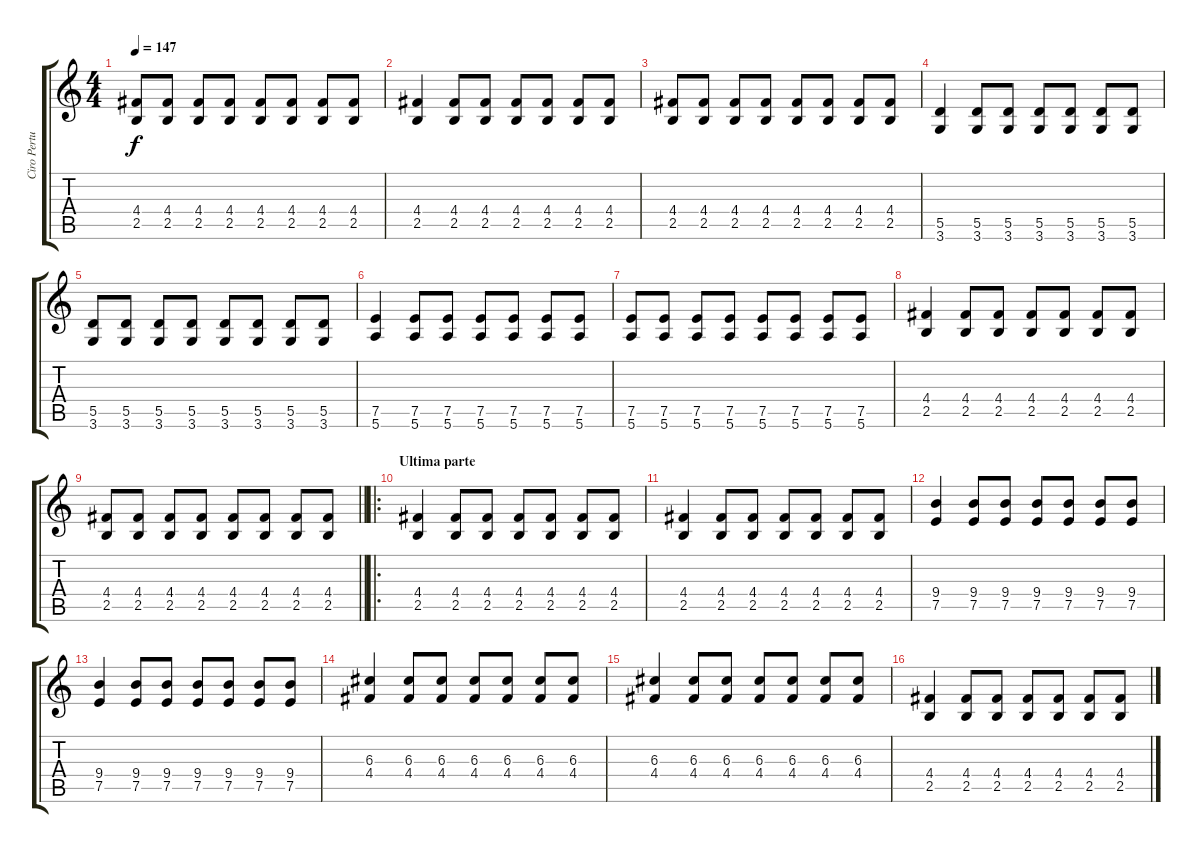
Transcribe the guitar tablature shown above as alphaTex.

\track ("Ciro Pertusi" "Ciro Pertu") {instrument distortionguitar}
\staff {score tabs}
\tuning (E4 B3 G3 D3 A2 E2) {hide}
\ts (4 4)
\tempo 147
\clef g2
\ks c
(4.4 2.5).8{dy f} (4.4 2.5).8 (4.4 2.5).8 (4.4 2.5).8 (4.4 2.5).8 (4.4 2.5).8 (4.4 2.5).8 (4.4 2.5).8 |
(4.4 2.5).4 (4.4 2.5).8 (4.4 2.5).8 (4.4 2.5).8 (4.4 2.5).8 (4.4 2.5).8 (4.4 2.5).8 |
(4.4 2.5).8 (4.4 2.5).8 (4.4 2.5).8 (4.4 2.5).8 (4.4 2.5).8 (4.4 2.5).8 (4.4 2.5).8 (4.4 2.5).8 |
(5.5 3.6).4 (5.5 3.6).8 (5.5 3.6).8 (5.5 3.6).8 (5.5 3.6).8 (5.5 3.6).8 (5.5 3.6).8 |
(5.5 3.6).8 (5.5 3.6).8 (5.5 3.6).8 (5.5 3.6).8 (5.5 3.6).8 (5.5 3.6).8 (5.5 3.6).8 (5.5 3.6).8 |
(7.5 5.6).4 (7.5 5.6).8 (7.5 5.6).8 (7.5 5.6).8 (7.5 5.6).8 (7.5 5.6).8 (7.5 5.6).8 |
(7.5 5.6).8 (7.5 5.6).8 (7.5 5.6).8 (7.5 5.6).8 (7.5 5.6).8 (7.5 5.6).8 (7.5 5.6).8 (7.5 5.6).8 |
(4.4 2.5).4 (4.4 2.5).8 (4.4 2.5).8 (4.4 2.5).8 (4.4 2.5).8 (4.4 2.5).8 (4.4 2.5).8 |
\barLineRight lightlight
(4.4 2.5).8 (4.4 2.5).8 (4.4 2.5).8 (4.4 2.5).8 (4.4 2.5).8 (4.4 2.5).8 (4.4 2.5).8 (4.4 2.5).8 |
\ro
\section ("" "Ultima parte")
(4.4 2.5).4 (4.4 2.5).8 (4.4 2.5).8 (4.4 2.5).8 (4.4 2.5).8 (4.4 2.5).8 (4.4 2.5).8 |
(4.4 2.5).4 (4.4 2.5).8 (4.4 2.5).8 (4.4 2.5).8 (4.4 2.5).8 (4.4 2.5).8 (4.4 2.5).8 |
(9.4 7.5).4 (9.4 7.5).8 (9.4 7.5).8 (9.4 7.5).8 (9.4 7.5).8 (9.4 7.5).8 (9.4 7.5).8 |
(9.4 7.5).4 (9.4 7.5).8 (9.4 7.5).8 (9.4 7.5).8 (9.4 7.5).8 (9.4 7.5).8 (9.4 7.5).8 |
(6.3 4.4).4 (6.3 4.4).8 (6.3 4.4).8 (6.3 4.4).8 (6.3 4.4).8 (6.3 4.4).8 (6.3 4.4).8 |
(6.3 4.4).4 (6.3 4.4).8 (6.3 4.4).8 (6.3 4.4).8 (6.3 4.4).8 (6.3 4.4).8 (6.3 4.4).8 |
(4.4 2.5).4 (4.4 2.5).8 (4.4 2.5).8 (4.4 2.5).8 (4.4 2.5).8 (4.4 2.5).8 (4.4 2.5).8
